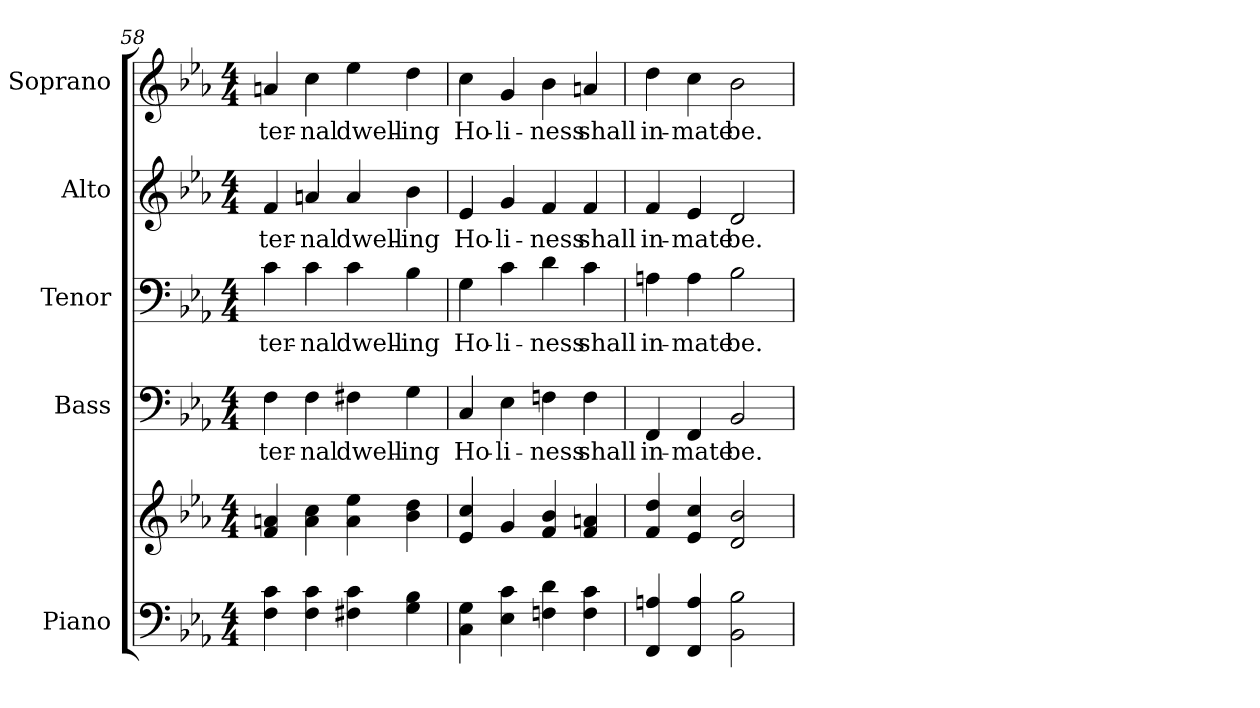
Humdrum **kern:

**kern	**kern	**kern	**text	**kern	**text	**kern	**text	**kern	**text
*part5	*part5	*part4	*part4	*part3	*part3	*part2	*part2	*part1	*part1
*staff6	*staff5	*staff4	*staff4	*staff3	*staff3	*staff2	*staff2	*staff1	*staff1
*I"Piano	*	*I"Bass	*	*I"Tenor	*	*I"Alto	*	*I"Soprano	*
*I'Pno.	*	*I'B.	*	*I'T.	*	*I'A.	*	*I'S.	*
*clefF4	*clefG2	*clefF4	*	*clefF4	*	*clefG2	*	*clefG2	*
*k[b-e-a-]	*k[b-e-a-]	*k[b-e-a-]	*	*k[b-e-a-]	*	*k[b-e-a-]	*	*k[b-e-a-]	*
*E-:	*E-:	*E-:	*	*E-:	*	*E-:	*	*E-:	*
*M4/4	*M4/4	*M4/4	*	*M4/4	*	*M4/4	*	*M4/4	*
=58	=58	=58	=58	=58	=58	=58	=58	=58	=58
!	!	!	!LO:LY:b:color=#000000	!	!	!	!	!	!
!	!	!	!	!	!LO:LY:b:color=#000000	!	!	!	!
!	!	!	!	!	!	!	!LO:LY:b:color=#000000	!	!
!	!	!	!	!	!	!	!	!	!LO:LY:b:color=#000000
4Fi\ 4ci	4fi/ 4ani	4Fi\	-ter-	4ci\	-ter-	4fi/	-ter-	4ani/	-ter-
!	!	!	!LO:LY:b:color=#000000	!	!	!	!	!	!
!	!	!	!	!	!LO:LY:b:color=#000000	!	!	!	!
!	!	!	!	!	!	!	!LO:LY:b:color=#000000	!	!
!	!	!	!	!	!	!	!	!	!LO:LY:b:color=#000000
4Fi\ 4ci	4ai\ 4cci	4Fi\	-nal	4ci\	-nal	4ani/	-nal	4cci\	-nal
!	!	!	!LO:LY:b:color=#000000	!	!	!	!	!	!
!	!	!	!	!	!LO:LY:b:color=#000000	!	!	!	!
!	!	!	!	!	!	!	!LO:LY:b:color=#000000	!	!
!	!	!	!	!	!	!	!	!	!LO:LY:b:color=#000000
4F#Xi\ 4ci	4ai\ 4ee-i	4F#Xi\	dwell-	4ci\	dwell-	4ai/	dwell-	4ee-i\	dwell-
!	!	!	!LO:LY:b:color=#000000	!	!	!	!	!	!
!	!	!	!	!	!LO:LY:b:color=#000000	!	!	!	!
!	!	!	!	!	!	!	!LO:LY:b:color=#000000	!	!
!	!	!	!	!	!	!	!	!	!LO:LY:b:color=#000000
4Gi\ 4B-i	4b-i\ 4ddi	4Gi\	-ing	4B-i\	-ing	4b-i\	-ing	4ddi\	-ing
=59	=59	=59	=59	=59	=59	=59	=59	=59	=59
!	!	!	!LO:LY:b:color=#000000	!	!	!	!	!	!
!	!	!	!	!	!LO:LY:b:color=#000000	!	!	!	!
!	!	!	!	!	!	!	!LO:LY:b:color=#000000	!	!
!	!	!	!	!	!	!	!	!	!LO:LY:b:color=#000000
4Ci\ 4Gi	4e-i/ 4cci	4Ci/	Ho-	4Gi\	Ho-	4e-i/	Ho-	4cci\	Ho-
!	!	!	!LO:LY:b:color=#000000	!	!	!	!	!	!
!	!	!	!	!	!LO:LY:b:color=#000000	!	!	!	!
!	!	!	!	!	!	!	!LO:LY:b:color=#000000	!	!
!	!	!	!	!	!	!	!	!	!LO:LY:b:color=#000000
4E-i\ 4ci	4gi/	4E-i\	-li-	4ci\	-li-	4gi/	-li-	4gi/	-li-
!	!	!	!LO:LY:b:color=#000000	!	!	!	!	!	!
!	!	!	!	!	!LO:LY:b:color=#000000	!	!	!	!
!	!	!	!	!	!	!	!LO:LY:b:color=#000000	!	!
!	!	!	!	!	!	!	!	!	!LO:LY:b:color=#000000
4Fni\ 4di	4fi/ 4b-i	4Fni\	-ness	4di\	-ness	4fi/	-ness	4b-i\	-ness
!	!	!	!LO:LY:b:color=#000000	!	!	!	!	!	!
!	!	!	!	!	!LO:LY:b:color=#000000	!	!	!	!
!	!	!	!	!	!	!	!LO:LY:b:color=#000000	!	!
!	!	!	!	!	!	!	!	!	!LO:LY:b:color=#000000
4Fi\ 4ci	4fi/ 4ani	4Fi\	shall	4ci\	shall	4fi/	shall	4ani/	shall
=60	=60	=60	=60	=60	=60	=60	=60	=60	=60
!	!	!	!LO:LY:b:color=#000000	!	!	!	!	!	!
!	!	!	!	!	!LO:LY:b:color=#000000	!	!	!	!
!	!	!	!	!	!	!	!LO:LY:b:color=#000000	!	!
!	!	!	!	!	!	!	!	!	!LO:LY:b:color=#000000
4FFi/ 4Ani	4fi/ 4ddi	4FFi/	in-	4Ani\	in-	4fi/	in-	4ddi\	in-
!	!	!	!LO:LY:b:color=#000000	!	!	!	!	!	!
!	!	!	!	!	!LO:LY:b:color=#000000	!	!	!	!
!	!	!	!	!	!	!	!LO:LY:b:color=#000000	!	!
!	!	!	!	!	!	!	!	!	!LO:LY:b:color=#000000
4FFi/ 4Ai	4e-i/ 4cci	4FFi/	-mate	4Ai\	-mate	4e-i/	-mate	4cci\	-mate
!	!	!	!LO:LY:b:color=#000000	!	!	!	!	!	!
!	!	!	!	!	!LO:LY:b:color=#000000	!	!	!	!
!	!	!	!	!	!	!	!LO:LY:b:color=#000000	!	!
!	!	!	!	!	!	!	!	!	!LO:LY:b:color=#000000
2BB-i\ 2B-i	2di/ 2b-i	2BB-i/	be.	2B-i\	be.	2di/	be.	2b-i\	be.
=	=	=	=	=	=	=	=	=	=
*-	*-	*-	*-	*-	*-	*-	*-	*-	*-
